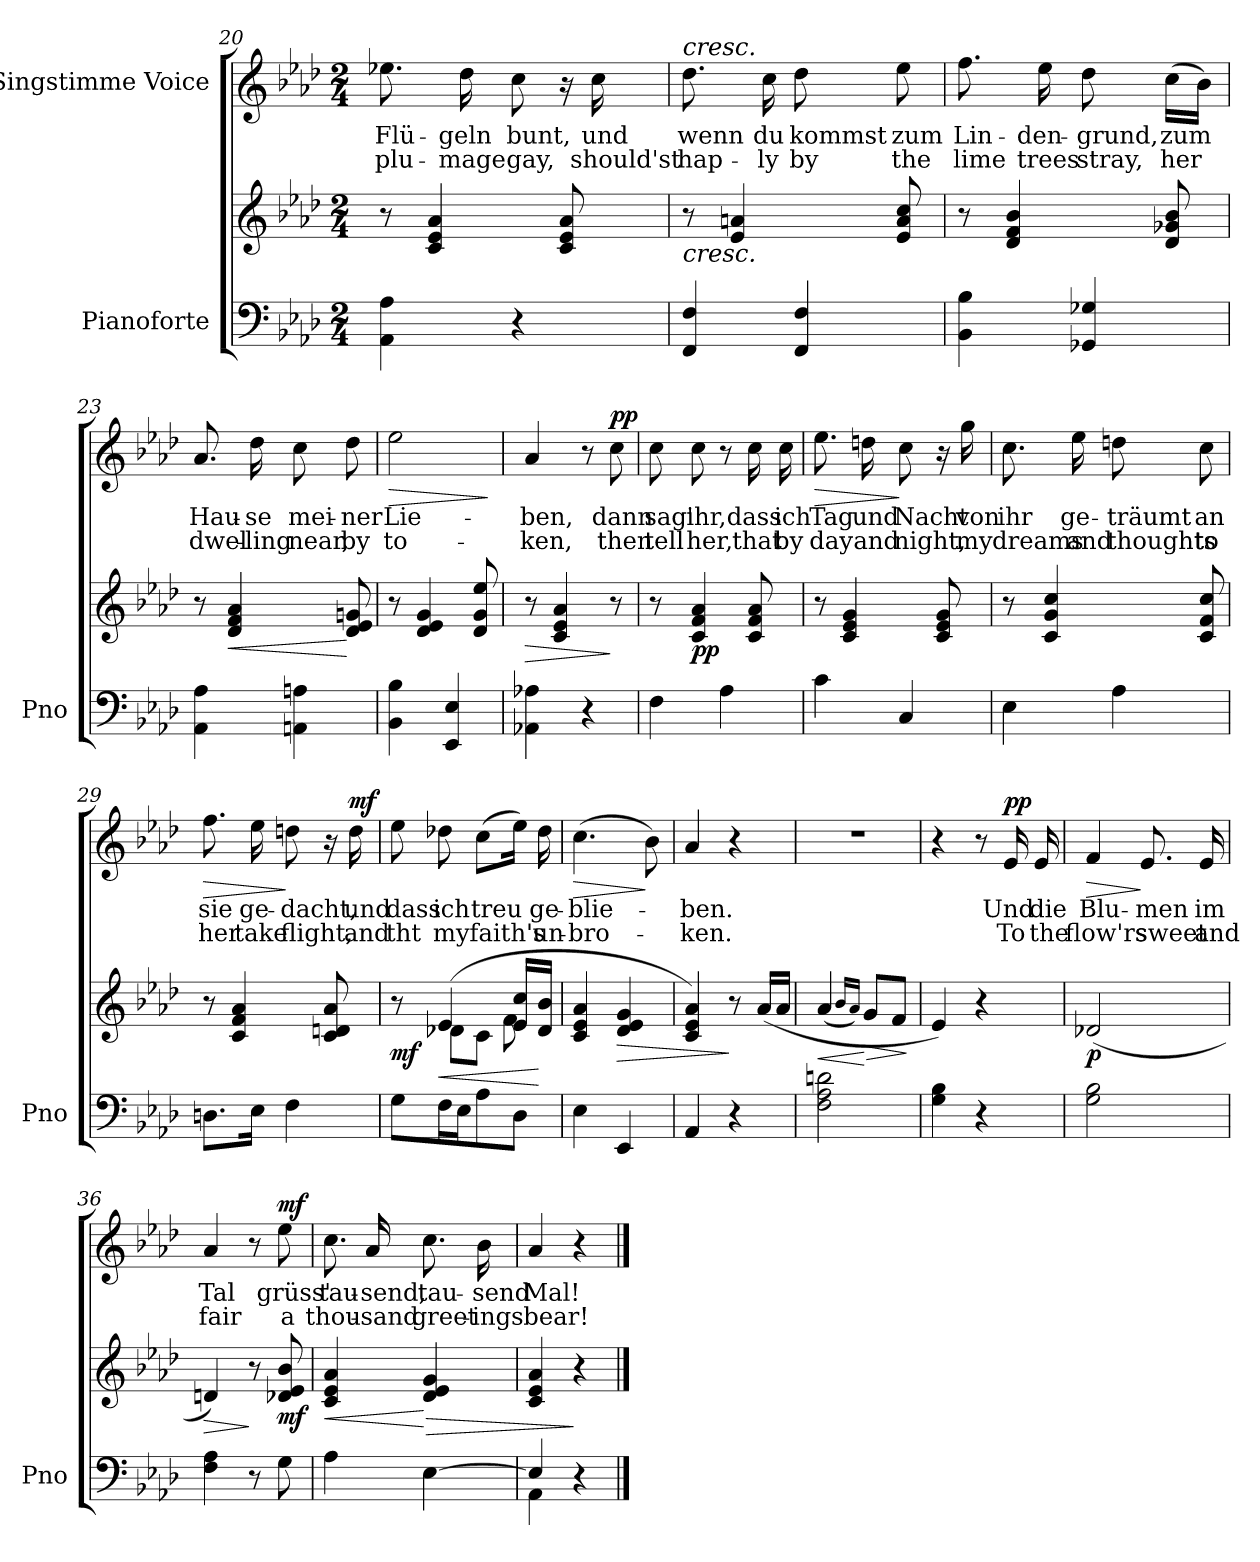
**kern	**kern	**dynam	**kern	**text	**text	**dynam
*part2	*part2	*part2	*part1	*part1	*part1	*part1
*staff3	*staff2	*staff2/3	*staff1	*staff1	*staff1	*staff1
*I"Pianoforte	*	*	*I"Singstimme Voice	*	*	*
*I'Pno	*	*	*	*	*	*
*clefF4	*clefG2	*	*clefG2	*	*	*
*k[b-e-a-d-]	*k[b-e-a-d-]	*	*k[b-e-a-d-]	*	*	*
*M2/4	*M2/4	*	*M2/4	*	*	*
=20	=20	=20	=20	=20	=20	=20
!	!	!	!	!LO:LY:b	!LO:LY:b	!
4AA-\ 4A-\	8r	.	8.ee-X\	Flü-	plu-	.
.	4c/ 4e-/ 4a-/	.	.	.	.	.
!	!	!	!	!LO:LY:b	!LO:LY:b	!
.	.	.	16dd-\	-geln	-mage	.
!	!	!	!	!LO:LY:b	!LO:LY:b	!
4r	.	.	8cc\	bunt,	gay,	.
.	8c/ 8e-/ 8a-/	.	16r	.	.	.
!	!	!	!	!LO:LY:b	!LO:LY:b	!
.	.	.	16cc\	und	should'st	.
=21	=21	=21	=21	=21	=21	=21
!	!	!	!LO:TX:a:i:t=cresc.	!	!	!
!	!LO:TX:b:i:t=cresc.	!	!	!	!	!
!	!	!	!	!LO:LY:b	!LO:LY:b	!
4FF/ 4F/	8r	.	8.dd-\	wenn	hap-	.
.	4e-/ 4an/	.	.	.	.	.
!	!	!	!	!LO:LY:b	!LO:LY:b	!
.	.	.	16cc\	du	-ly	.
!	!	!	!	!LO:LY:b	!LO:LY:b	!
4FF/ 4F/	.	.	8dd-\	kommst	by	.
!	!	!	!	!LO:LY:b	!LO:LY:b	!
.	8e-/ 8a/ 8cc/	.	8ee-\	zum	the	.
!!LO:PB:g=z
=22	=22	=22	=22	=22	=22	=22
!	!	!	!	!LO:LY:b	!LO:LY:b	!
4BB-\ 4B-\	8r	.	8.ff\	Lin-	lime	.
.	4d-/ 4f/ 4b-/	.	.	.	.	.
!	!	!	!	!LO:LY:b	!LO:LY:b	!
.	.	.	16ee-\	-den-	trees	.
!	!	!	!	!LO:LY:b	!LO:LY:b	!
4GG-X/ 4G-X/	.	.	8dd-\	-grund,	stray,	.
!	!	!	!	!LO:LY:b	!LO:LY:b	!
.	8d-/ 8g-X/ 8b-/	.	(16cc\LL	zum	her	.
.	.	.	16b-\JJ)	.	.	.
=23	=23	=23	=23	=23	=23	=23
!	!	!	!	!LO:LY:b	!LO:LY:b	!
4AA-\ 4A-\	8r	.	8.a-/	Hau-	dwel-	.
!	!	!LO:HP:b	!	!	!	!
.	4d-/ 4f/ 4a-/	<	.	.	.	.
!	!	!	!	!LO:LY:b	!LO:LY:b	!
.	.	.	16dd-\	-se	-ling	.
!	!	!	!	!LO:LY:b	!LO:LY:b	!
4AAn\ 4An\	.	.	8cc\	mei-	near,	.
!	!	!	!	!LO:LY:b	!LO:LY:b	!
.	8d-/ 8e-/ 8gn/	[	8dd-\	-ner	by	.
=24	=24	=24	=24	=24	=24	=24
!	!	!	!	!LO:LY:b	!LO:LY:b	!LO:HP:b
4BB-\ 4B-\	8r	.	2ee-\	Lie-	to-	>
.	4d-/ 4e-/ 4g/	.	.	.	.	.
4EE-/ 4E-/	.	.	.	.	.	.
.	8d-/ 8g/ 8ee-/	.	.	.	.	.
.	.	.	.	.	.	]
=25	=25	=25	=25	=25	=25	=25
!	!	!LO:HP:b	!	!LO:LY:b	!LO:LY:b	!
4AA-X\ 4A-X\	8r	>	4a-/	-ben,	-ken,	.
.	4c/ 4e-/ 4a-/	.	.	.	.	.
4r	.	.	8r	.	.	.
!	!	!	!	!LO:LY:b	!LO:LY:b	!LO:DY:a
.	8r	]	8cc\	dann	then	pp
!!LO:LB:g=z
=26	=26	=26	=26	=26	=26	=26
!	!	!	!	!LO:LY:b	!LO:LY:b	!
4F\	8r	.	8cc\	sag'	tell	.
!	!	!LO:DY:b	!	!LO:LY:b	!LO:LY:b	!
.	4c/ 4f/ 4a-/	pp	8cc\	ihr,	her,	.
4A-\	.	.	8r	.	.	.
!	!	!	!	!LO:LY:b	!LO:LY:b	!
.	8c/ 8f/ 8a-/	.	16cc\	dass	that	.
!	!	!	!	!LO:LY:b	!LO:LY:b	!
.	.	.	16cc\	ich	by	.
=27	=27	=27	=27	=27	=27	=27
!	!	!	!	!LO:LY:b	!LO:LY:b	!LO:HP:b
4c\	8r	.	8.ee-\	Tag	day	>
.	4c/ 4e-/ 4g/	.	.	.	.	.
!	!	!	!	!LO:LY:b	!LO:LY:b	!
.	.	.	16ddn\	und	and	.
!	!	!	!	!LO:LY:b	!LO:LY:b	!
4C/	.	.	8cc\	Nacht	night,	]
.	8c/ 8e-/ 8g/	.	16r	.	.	.
!	!	!	!	!LO:LY:b	!LO:LY:b	!
.	.	.	16gg\	von	my	.
=28	=28	=28	=28	=28	=28	=28
!	!	!	!	!LO:LY:b	!LO:LY:b	!
4E-\	8r	.	8.cc\	ihr	dreams	.
.	4c/ 4g/ 4cc/	.	.	.	.	.
!	!	!	!	!LO:LY:b	!LO:LY:b	!
.	.	.	16ee-\	ge-	and	.
!	!	!	!	!LO:LY:b	!LO:LY:b	!
4A-\	.	.	8ddn\	-träumt	thoughts	.
!	!	!	!	!LO:LY:b	!LO:LY:b	!
.	8c/ 8f/ 8cc/	.	8cc\	an	to	.
!!LO:LB:g=z
=29	=29	=29	=29	=29	=29	=29
!	!	!	!	!LO:LY:b	!LO:LY:b	!LO:HP:b
8.Dn\L	8r	.	8.ff\	sie	her	>
.	4c/ 4f/ 4a-/	.	.	.	.	.
!	!	!	!	!LO:LY:b	!LO:LY:b	!
16E-\Jk	.	.	16ee-\	ge-	take	.
!	!	!	!	!LO:LY:b	!LO:LY:b	!
4F\	.	.	8ddn\	-dacht,	flight,	]
.	8c/ 8dn/ 8a-/	.	16r	.	.	.
!	!	!	!	!LO:LY:b	!LO:LY:b	!LO:DY:a
.	.	.	16dd\	und	and	mf
=30	=30	=30	=30	=30	=30	=30
*	*^	*	*	*	*	*
!	!	!	!LO:DY:b	!	!LO:LY:b	!LO:LY:b	!
8G\L	8r	8ryy	mf	8ee-\	dass	tht	.
!	!	!	!LO:HP:b	!	!LO:LY:b	!LO:LY:b	!
16F\L	(4e-/	8d-X\L	<	8dd-X\	ich	my	.
16E-\J	.	.	.	.	.	.	.
!	!	!	!	!	!LO:LY:b	!LO:LY:b	!
8A-\	.	8c\J	.	(8cc\L	treu	faith's	.
8D-\J	16e-/ 16cc/LL	8f\	.	16ee-\Jk)	.	.	.
!	!	!	!	!	!LO:LY:b	!LO:LY:b	!
.	16d-/ 16b-/JJ	.	[	16dd-\	ge-	un-	.
*	*v	*v	*	*	*	*	*
=31	=31	=31	=31	=31	=31	=31
!	!	!	!	!LO:LY:b	!LO:LY:b	!LO:HP:b
4E-\	4c/ 4e-/ 4a-/	.	(4.cc\	-blie-	-bro-	>
!	!	!LO:HP:b	!	!	!	!
4EE-/	4d-/ 4e-/ 4g/	>	.	.	.	.
.	.	.	8b-\)	.	.	]
=32	=32	=32	=32	=32	=32	=32
!	!	!	!	!LO:LY:b	!LO:LY:b	!
4AA-/	4c/ 4e-/ 4a-/)	.	4a-/	-ben.	-ken.	.
4r	8r	]	4r	.	.	.
.	(16a-/LL	.	.	.	.	.
.	16a-/JJ	.	.	.	.	.
=33	=33	=33	=33	=33	=33	=33
!	!	!LO:HP:b	!	!	!	!
2F\ 2A-\ 2dn\	(4a-/	<	2r	.	.	.
.	16qb-/LL	.	.	.	.	.
.	16qa-/JJ)	.	.	.	.	.
!	!	!LO:HP:n=1:b	!	!	!	!
.	8g/L	[ >	.	.	.	.
.	8f/J	.	.	.	.	.
.	.	]	.	.	.	.
!!LO:LB:g=z
=34	=34	=34	=34	=34	=34	=34
4G\ 4B-\	4e-/)	.	4r	.	.	.
4r	4r	.	8r	.	.	.
!	!	!	!	!LO:LY:b	!LO:LY:b	!LO:DY:a
.	.	.	16e-/	Und	To	pp
!	!	!	!	!LO:LY:b	!LO:LY:b	!
.	.	.	16e-/	die	the	.
=35	=35	=35	=35	=35	=35	=35
!	!	!LO:DY:b	!	!LO:LY:b	!LO:LY:b	!LO:HP:b
2G\ 2B-\	(2d-X/	p	4f/	Blu-	flow'rs	>
!	!	!	!	!LO:LY:b	!LO:LY:b	!
.	.	.	8.e-/	-men	sweet	]
!	!	!	!	!LO:LY:b	!LO:LY:b	!
.	.	.	16e-/	im	and	.
=36	=36	=36	=36	=36	=36	=36
!	!	!LO:HP:b	!	!LO:LY:b	!LO:LY:b	!
4F\ 4A-\	4dn/)	>	4a-/	Tal	fair	.
8r	8r	]	8r	.	.	.
!	!	!LO:DY:b	!	!LO:LY:b	!LO:LY:b	!LO:DY:a
8G\	8d-X/ 8e-/ 8b-/	mf	8ee-\	grüss'	a	mf
=37	=37	=37	=37	=37	=37	=37
!	!	!LO:HP:b	!	!LO:LY:b	!LO:LY:b	!
4A-\	4c/ 4e-/ 4a-/	<	8.cc\	tau-	thou-	.
!	!	!	!	!LO:LY:b	!LO:LY:b	!
.	.	.	16a-/	-send,	-sand	.
!	!	!LO:HP:n=1:b	!	!LO:LY:b	!LO:LY:b	!
[>4E-\	4d-/ 4e-/ 4g/	[ >	8.cc\	tau-	greet-	.
!	!	!	!	!LO:LY:b	!LO:LY:b	!
.	.	.	16b-\	-send	-ings	.
=38	=38	=38	=38	=38	=38	=38
*^	*	*	*	*	*	*
!	!	!	!	!	!LO:LY:b	!LO:LY:b	!
4E-/]	4AA-\	4c/ 4e-/ 4a-/	.	4a-/	Mal!	bear!	.
4r	4ryy	4r	]	4r	.	.	.
*v	*v	*	*	*	*	*	*
==	==	==	==	==	==	==
*-	*-	*-	*-	*-	*-	*-
